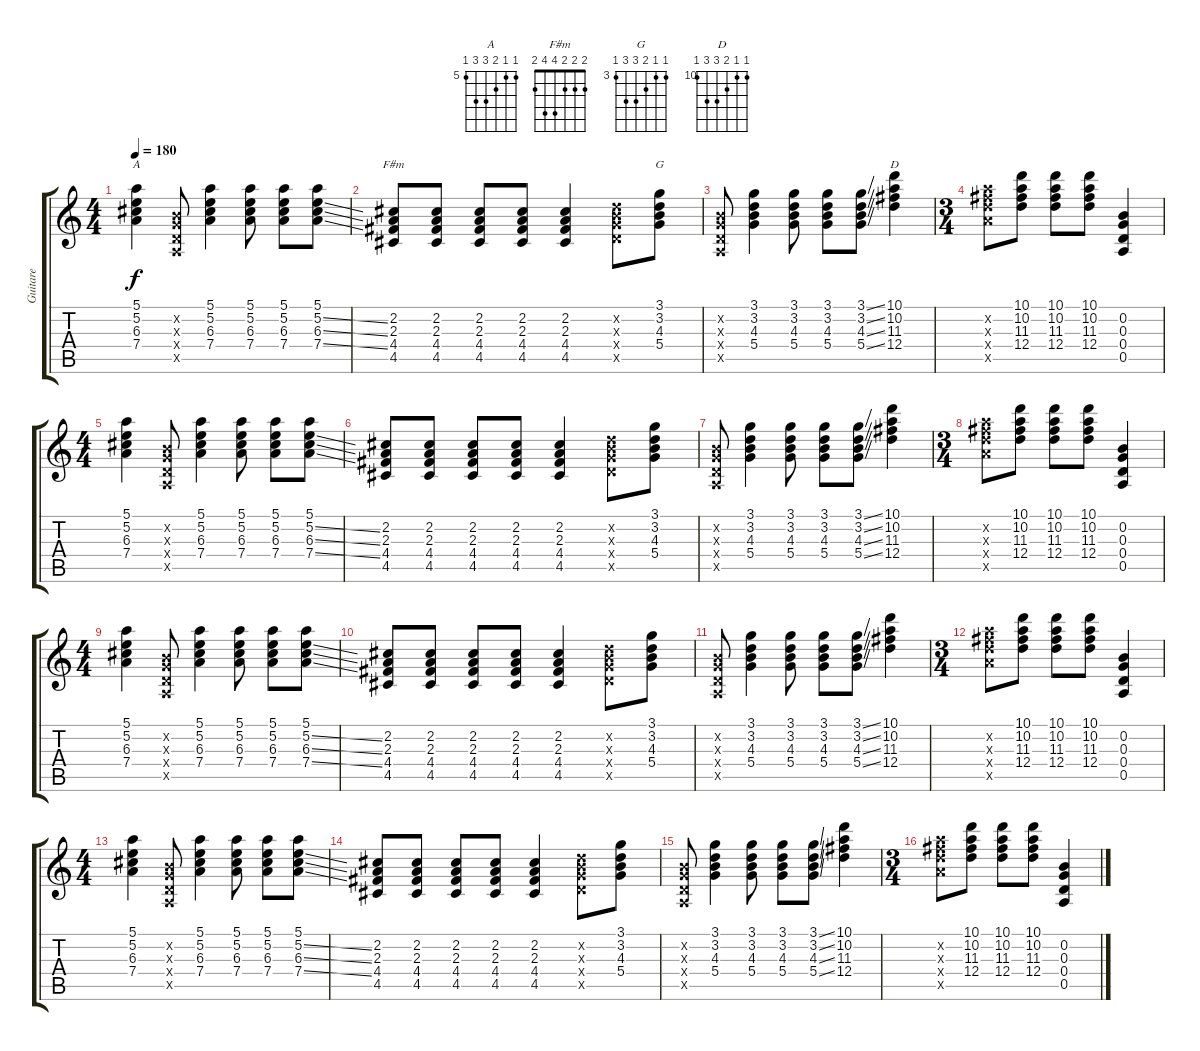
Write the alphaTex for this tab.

\track ("Guitare" "Guitare") {instrument acousticguitarsteel}
\staff {score tabs}
\tuning (E4 B3 G3 D3 A2 E2) {hide}
\chord ("A" 5 5 6 7 7 5) {firstfret 5}
\chord ("F#m" 2 2 2 4 4 2)
\chord ("G" 3 3 4 5 5 3) {firstfret 3}
\chord ("D" 10 10 11 12 12 10) {firstfret 10}
\ts (4 4)
\tempo 180
\clef g2
\ks c
(5.1 5.2 6.3 7.4).4{ch "A" dy f instrument acousticguitarsteel} (0.2{x} 0.3{x} 0.4{x} 0.5{x}).8 (5.1 5.2 6.3 7.4).4 (5.1 5.2 6.3 7.4).8 (5.1 5.2 6.3 7.4).8 (5.1 5.2{ss} 6.3{ss} 7.4{ss}).8 |
(2.2 2.3 4.4 4.5).8{ch "F#m"} (2.2 2.3 4.4 4.5).8 (2.2 2.3 4.4 4.5).8 (2.2 2.3 4.4 4.5).8 (2.2 2.3 4.4 4.5).4 (3.2{x} 4.3{x} 5.4{x} 5.5{x}).8 (3.1 3.2 4.3 5.4).8{ch "G"} |
(0.2{x} 0.3{x} 0.4{x} 0.5{x}).8 (3.1 3.2 4.3 5.4).4 (3.1 3.2 4.3 5.4).8 (3.1 3.2 4.3 5.4).8 (3.1{ss} 3.2{ss} 4.3{ss} 5.4{ss}).8 (10.1 10.2 11.3 12.4).4{ch "D"} |
\ts (3 4)
(10.2{x} 11.3{x} 12.4{x} 12.5{x}).8 (10.1 10.2 11.3 12.4).8 (10.1 10.2 11.3 12.4).8 (10.1 10.2 11.3 12.4).8 (0.2 0.3 0.4 0.5).4 |
\ts (4 4)
(5.1 5.2 6.3 7.4).4{volume 9} (0.2{x} 0.3{x} 0.4{x} 0.5{x}).8 (5.1 5.2 6.3 7.4).4 (5.1 5.2 6.3 7.4).8 (5.1 5.2 6.3 7.4).8 (5.1 5.2{ss} 6.3{ss} 7.4{ss}).8 |
(2.2 2.3 4.4 4.5).8 (2.2 2.3 4.4 4.5).8 (2.2 2.3 4.4 4.5).8 (2.2 2.3 4.4 4.5).8 (2.2 2.3 4.4 4.5).4 (3.2{x} 4.3{x} 5.4{x} 5.5{x}).8 (3.1 3.2 4.3 5.4).8 |
(0.2{x} 0.3{x} 0.4{x} 0.5{x}).8 (3.1 3.2 4.3 5.4).4 (3.1 3.2 4.3 5.4).8 (3.1 3.2 4.3 5.4).8 (3.1{ss} 3.2{ss} 4.3{ss} 5.4{ss}).8 (10.1 10.2 11.3 12.4).4 |
\ts (3 4)
(10.2{x} 11.3{x} 12.4{x} 12.5{x}).8 (10.1 10.2 11.3 12.4).8 (10.1 10.2 11.3 12.4).8 (10.1 10.2 11.3 12.4).8 (0.2 0.3 0.4 0.5).4 |
\ts (4 4)
(5.1 5.2 6.3 7.4).4 (0.2{x} 0.3{x} 0.4{x} 0.5{x}).8 (5.1 5.2 6.3 7.4).4 (5.1 5.2 6.3 7.4).8 (5.1 5.2 6.3 7.4).8 (5.1 5.2{ss} 6.3{ss} 7.4{ss}).8 |
(2.2 2.3 4.4 4.5).8 (2.2 2.3 4.4 4.5).8 (2.2 2.3 4.4 4.5).8 (2.2 2.3 4.4 4.5).8 (2.2 2.3 4.4 4.5).4 (3.2{x} 4.3{x} 5.4{x} 5.5{x}).8 (3.1 3.2 4.3 5.4).8 |
(0.2{x} 0.3{x} 0.4{x} 0.5{x}).8 (3.1 3.2 4.3 5.4).4 (3.1 3.2 4.3 5.4).8 (3.1 3.2 4.3 5.4).8 (3.1{ss} 3.2{ss} 4.3{ss} 5.4{ss}).8 (10.1 10.2 11.3 12.4).4 |
\ts (3 4)
(10.2{x} 11.3{x} 12.4{x} 12.5{x}).8 (10.1 10.2 11.3 12.4).8 (10.1 10.2 11.3 12.4).8 (10.1 10.2 11.3 12.4).8 (0.2 0.3 0.4 0.5).4 |
\ts (4 4)
(5.1 5.2 6.3 7.4).4 (0.2{x} 0.3{x} 0.4{x} 0.5{x}).8 (5.1 5.2 6.3 7.4).4 (5.1 5.2 6.3 7.4).8 (5.1 5.2 6.3 7.4).8 (5.1 5.2{ss} 6.3{ss} 7.4{ss}).8 |
(2.2 2.3 4.4 4.5).8 (2.2 2.3 4.4 4.5).8 (2.2 2.3 4.4 4.5).8 (2.2 2.3 4.4 4.5).8 (2.2 2.3 4.4 4.5).4 (3.2{x} 4.3{x} 5.4{x} 5.5{x}).8 (3.1 3.2 4.3 5.4).8 |
(0.2{x} 0.3{x} 0.4{x} 0.5{x}).8 (3.1 3.2 4.3 5.4).4 (3.1 3.2 4.3 5.4).8 (3.1 3.2 4.3 5.4).8 (3.1{ss} 3.2{ss} 4.3{ss} 5.4{ss}).8 (10.1 10.2 11.3 12.4).4 |
\ts (3 4)
(10.2{x} 11.3{x} 12.4{x} 12.5{x}).8 (10.1 10.2 11.3 12.4).8 (10.1 10.2 11.3 12.4).8 (10.1 10.2 11.3 12.4).8 (0.2 0.3 0.4 0.5).4
